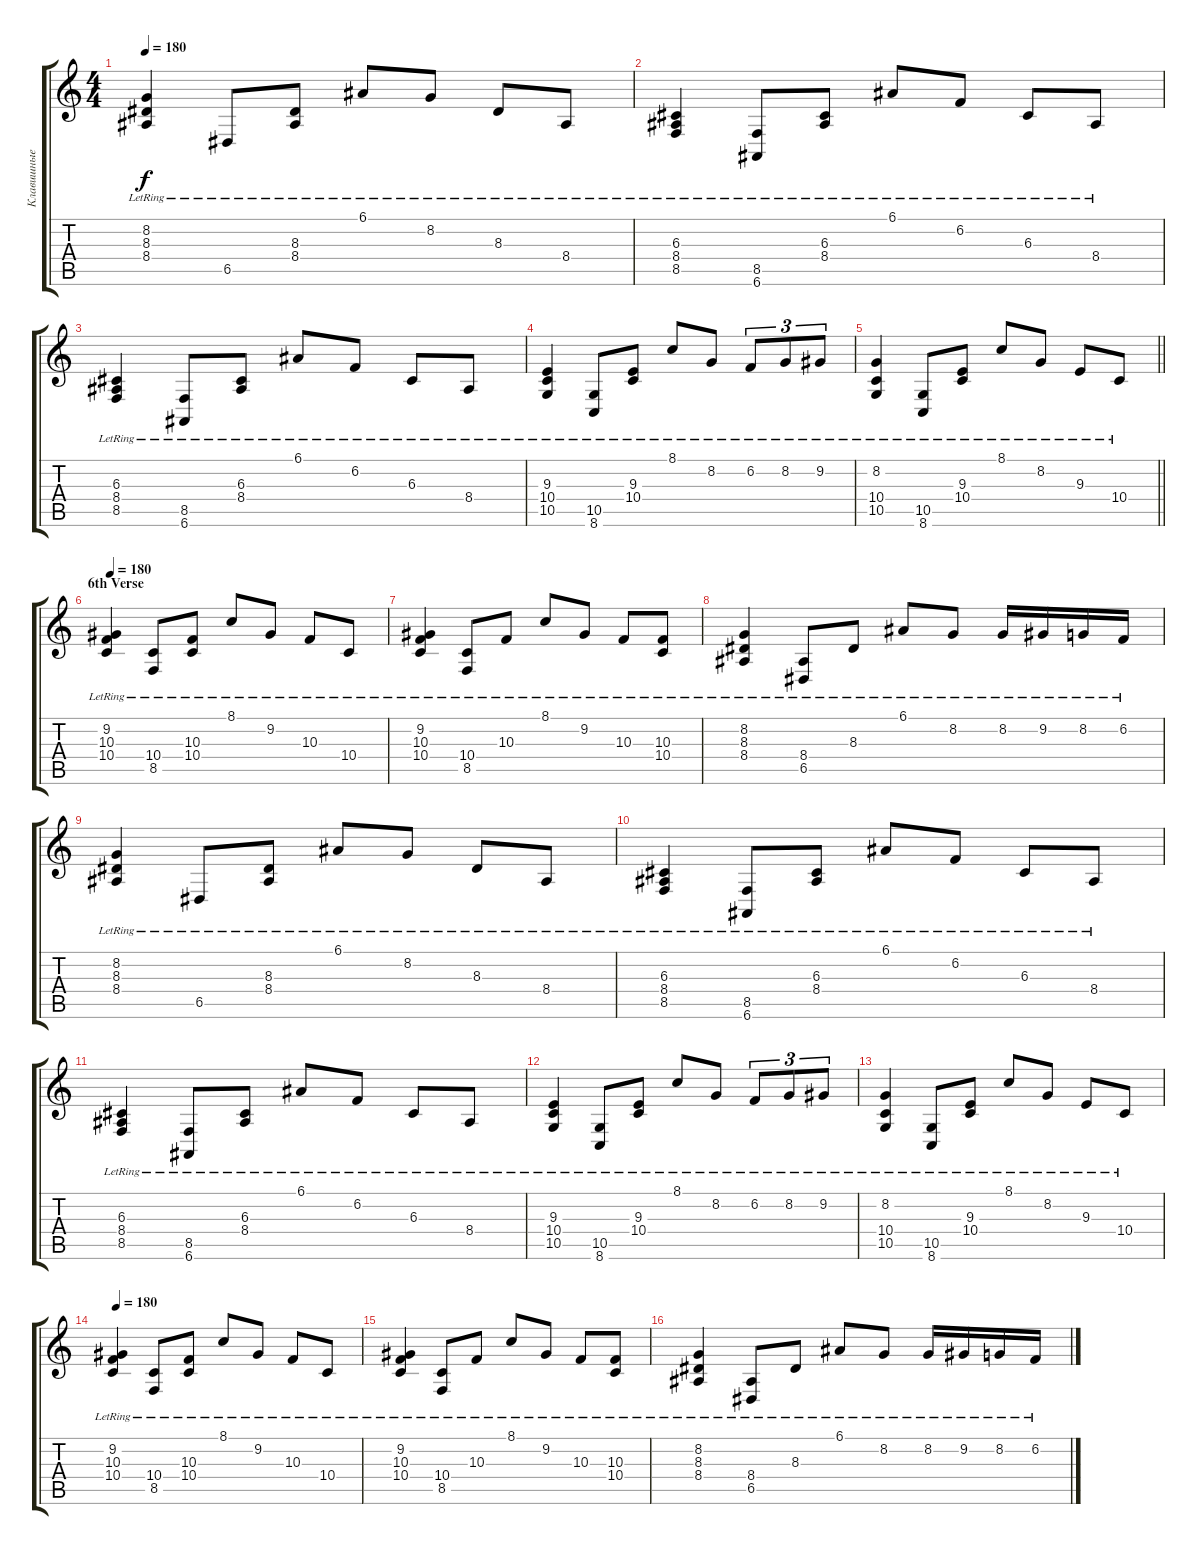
\track ("Клавишные" "Клавишные") {instrument acousticgrandpiano}
\staff {score tabs}
\tuning (E4 B3 G3 D3 A2 E2) {hide}
\ts (4 4)
\tempo 180
\clef g2
\ks c
(8.2{lr} 8.3{lr} 8.4{lr}).4{dy f} 6.5{lr}.8 (8.3{lr} 8.4{lr}).8 6.1{lr}.8 8.2{lr}.8 8.3{lr}.8 8.4{lr}.8 |
(6.3{lr} 8.4{lr} 8.5{lr}).4 (8.5{lr} 6.6{lr}).8 (6.3{lr} 8.4{lr}).8 6.1{lr}.8 6.2{lr}.8 6.3{lr}.8 8.4{lr}.8 |
(6.3{lr} 8.4{lr} 8.5{lr}).4 (8.5{lr} 6.6{lr}).8 (6.3{lr} 8.4{lr}).8 6.1{lr}.8 6.2{lr}.8 6.3{lr}.8 8.4{lr}.8 |
(9.3{lr} 10.4{lr} 10.5{lr}).4 (10.5{lr} 8.6{lr}).8 (9.3{lr} 10.4{lr}).8 8.1{lr}.8 8.2{lr}.8 6.2{lr}.8{tu (3 2)} 8.2{lr}.8{tu (3 2)} 9.2{lr}.8{tu (3 2)} |
\barLineRight lightlight
(8.2{lr} 10.4{lr} 10.5{lr}).4 (10.5{lr} 8.6{lr}).8 (9.3{lr} 10.4{lr}).8 8.1{lr}.8 8.2{lr}.8 9.3{lr}.8 10.4{lr}.8 |
\section ("" "6th Verse")
\tempo 180
(9.2{lr} 10.3{lr} 10.4{lr}).4{volume 12} (10.4{lr} 8.5{lr}).8 (10.3{lr} 10.4{lr}).8 8.1{lr}.8 9.2{lr}.8 10.3{lr}.8 10.4{lr}.8 |
(9.2{lr} 10.3{lr} 10.4{lr}).4 (10.4{lr} 8.5{lr}).8 10.3{lr}.8 8.1{lr}.8 9.2{lr}.8 10.3{lr}.8 (10.3{lr} 10.4{lr}).8 |
(8.2{lr} 8.3{lr} 8.4{lr}).4 (8.4{lr} 6.5{lr}).8 8.3{lr}.8 6.1{lr}.8 8.2{lr}.8 8.2{lr}.16 9.2{lr}.16 8.2{lr}.16 6.2{lr}.16 |
(8.2{lr} 8.3{lr} 8.4{lr}).4 6.5{lr}.8 (8.3{lr} 8.4{lr}).8 6.1{lr}.8 8.2{lr}.8 8.3{lr}.8 8.4{lr}.8 |
(6.3{lr} 8.4{lr} 8.5{lr}).4 (8.5{lr} 6.6{lr}).8 (6.3{lr} 8.4{lr}).8 6.1{lr}.8 6.2{lr}.8 6.3{lr}.8 8.4{lr}.8 |
(6.3{lr} 8.4{lr} 8.5{lr}).4 (8.5{lr} 6.6{lr}).8 (6.3{lr} 8.4{lr}).8 6.1{lr}.8 6.2{lr}.8 6.3{lr}.8 8.4{lr}.8 |
(9.3{lr} 10.4{lr} 10.5{lr}).4 (10.5{lr} 8.6{lr}).8 (9.3{lr} 10.4{lr}).8 8.1{lr}.8 8.2{lr}.8 6.2{lr}.8{tu (3 2)} 8.2{lr}.8{tu (3 2)} 9.2{lr}.8{tu (3 2)} |
(8.2{lr} 10.4{lr} 10.5{lr}).4 (10.5{lr} 8.6{lr}).8 (9.3{lr} 10.4{lr}).8 8.1{lr}.8 8.2{lr}.8 9.3{lr}.8 10.4{lr}.8 |
\tempo 180
(9.2{lr} 10.3{lr} 10.4{lr}).4 (10.4{lr} 8.5{lr}).8 (10.3{lr} 10.4{lr}).8 8.1{lr}.8 9.2{lr}.8 10.3{lr}.8 10.4{lr}.8 |
(9.2{lr} 10.3{lr} 10.4{lr}).4 (10.4{lr} 8.5{lr}).8 10.3{lr}.8 8.1{lr}.8 9.2{lr}.8 10.3{lr}.8 (10.3{lr} 10.4{lr}).8 |
(8.2{lr} 8.3{lr} 8.4{lr}).4 (8.4{lr} 6.5{lr}).8 8.3{lr}.8 6.1{lr}.8 8.2{lr}.8 8.2{lr}.16 9.2{lr}.16 8.2{lr}.16 6.2{lr}.16
